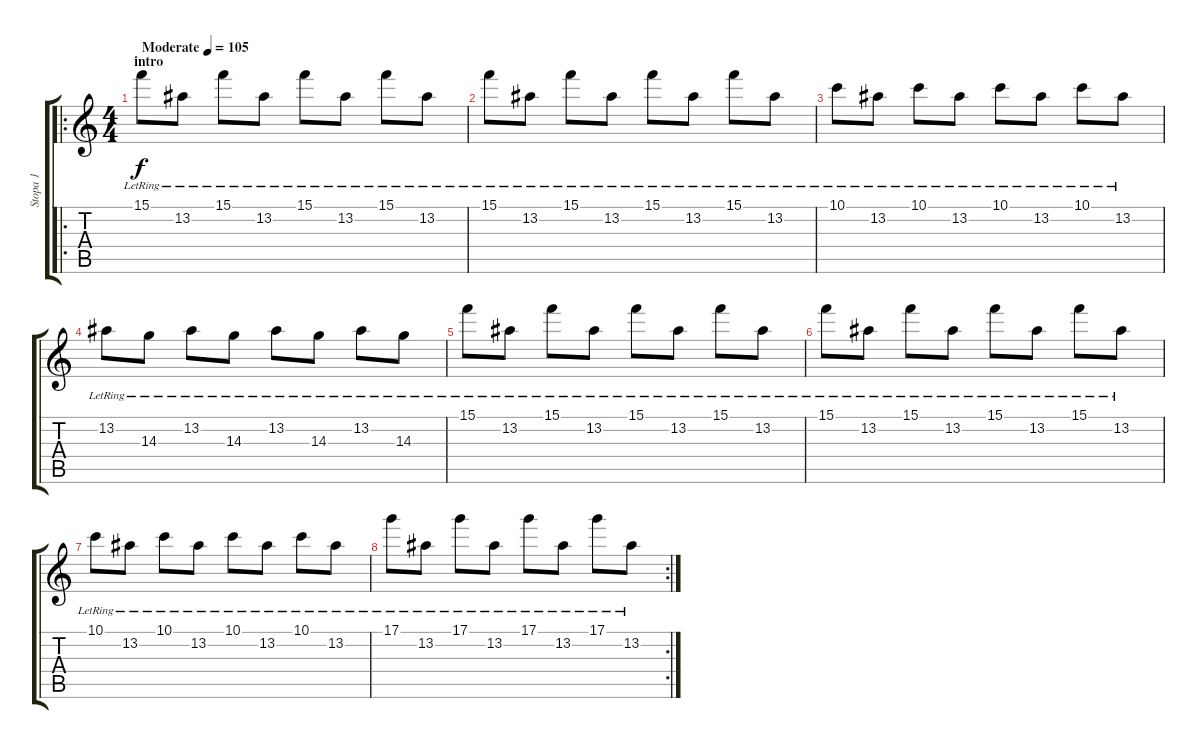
\track ("Stopa 1" "Stopa 1") {instrument electricguitarjazz}
\staff {score tabs}
\tuning (D4 A3 F3 C3 G2 D2) {hide}
\ro
\ts (4 4)
\section ("" "intro")
\tempo (105 "Moderate")
\clef g2
\ks c
15.1{lr}.8{dy f instrument electricguitarjazz} 13.2{lr}.8 15.1{lr}.8 13.2{lr}.8 15.1{lr}.8 13.2{lr}.8 15.1{lr}.8 13.2{lr}.8 |
15.1{lr}.8 13.2{lr}.8 15.1{lr}.8 13.2{lr}.8 15.1{lr}.8 13.2{lr}.8 15.1{lr}.8 13.2{lr}.8 |
10.1{lr}.8 13.2{lr}.8 10.1{lr}.8 13.2{lr}.8 10.1{lr}.8 13.2{lr}.8 10.1{lr}.8 13.2{lr}.8 |
13.2{lr}.8 14.3{lr}.8 13.2{lr}.8 14.3{lr}.8 13.2{lr}.8 14.3{lr}.8 13.2{lr}.8 14.3{lr}.8 |
15.1{lr}.8 13.2{lr}.8 15.1{lr}.8 13.2{lr}.8 15.1{lr}.8 13.2{lr}.8 15.1{lr}.8 13.2{lr}.8 |
15.1{lr}.8 13.2{lr}.8 15.1{lr}.8 13.2{lr}.8 15.1{lr}.8 13.2{lr}.8 15.1{lr}.8 13.2{lr}.8 |
10.1{lr}.8 13.2{lr}.8 10.1{lr}.8 13.2{lr}.8 10.1{lr}.8 13.2{lr}.8 10.1{lr}.8 13.2{lr}.8 |
\rc 2
17.1{lr}.8 13.2{lr}.8 17.1{lr}.8 13.2{lr}.8 17.1{lr}.8 13.2{lr}.8 17.1{lr}.8 13.2{lr}.8
